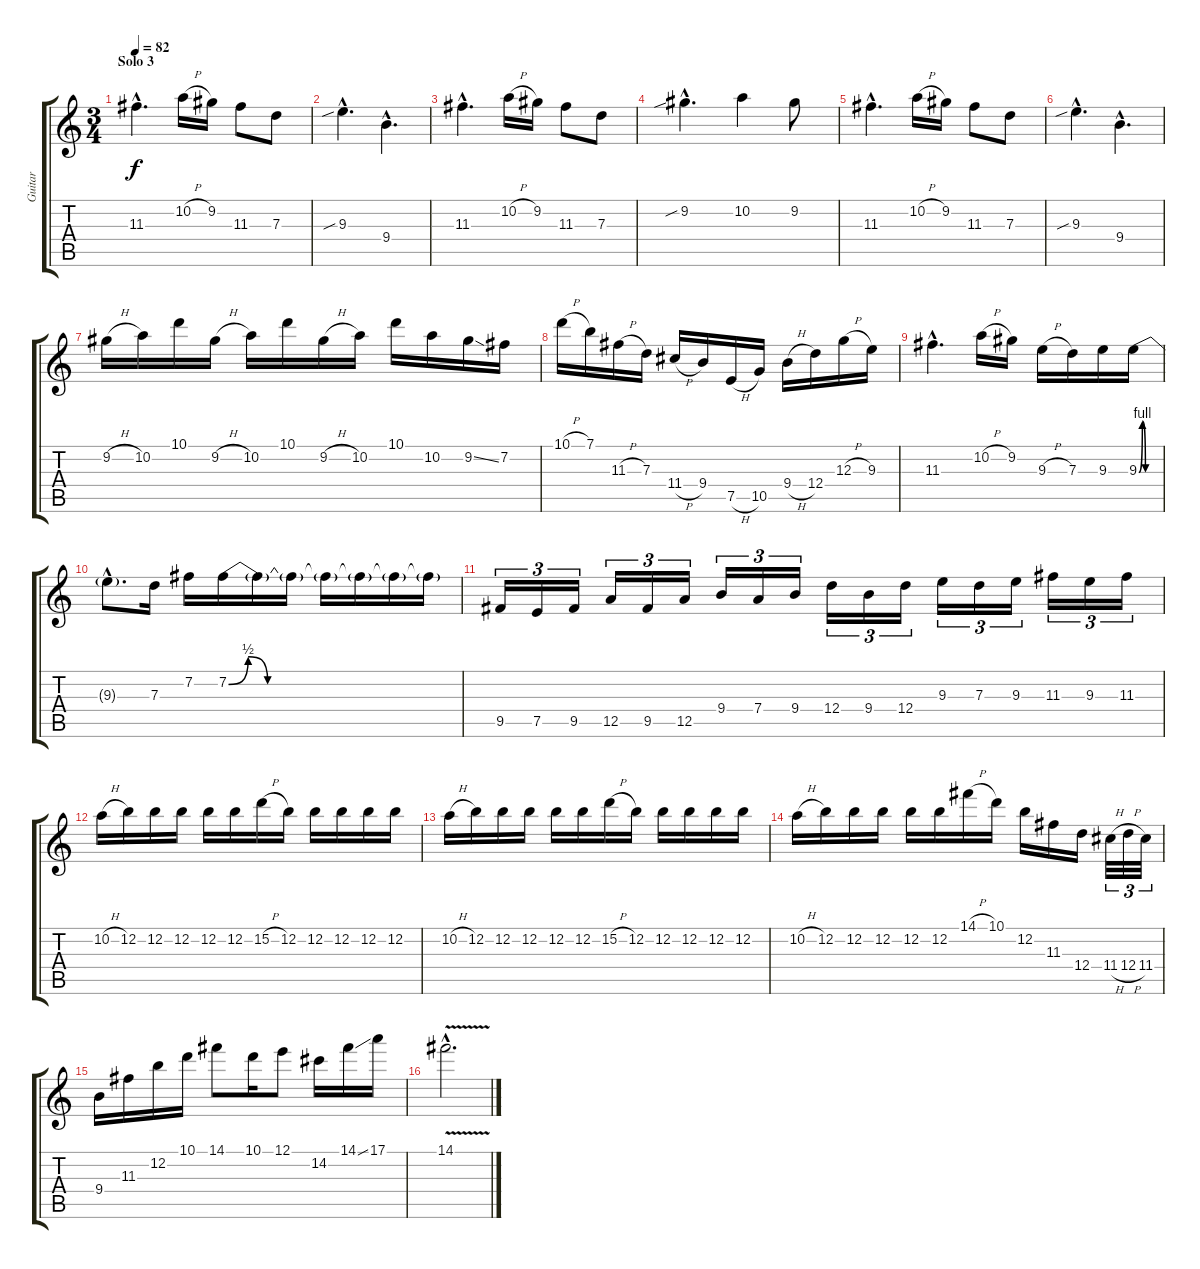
\track ("Guitar" "Guitar") {instrument overdrivenguitar}
\staff {score tabs}
\tuning (E4 B3 G3 D3 A2 E2) {hide}
\ts (3 4)
\section ("" "Solo 3")
\tempo 82
\clef g2
\ks c
11.3{hac}.4{d dy f} 10.2{h}.16 9.2.16 11.3.8 7.3.8 |
9.3{sib hac}.4{d} 9.4{hac}.4{d} |
11.3{hac}.4{d} 10.2{h}.16 9.2.16 11.3.8 7.3.8 |
9.2{sib hac}.4{d} 10.2.4 9.2.8 |
11.3{hac}.4{d} 10.2{h}.16 9.2.16 11.3.8 7.3.8 |
9.3{sib hac}.4{d} 9.4{hac}.4{d} |
9.2{h}.16 10.2.16 10.1.16 9.2{h}.16 10.2.16 10.1.16 9.2{h}.16 10.2.16 10.1.16 10.2.16 9.2{ss}.16 7.2.16 |
10.1{h}.16 7.1.16 11.3{h}.16 7.3.16 11.4{h}.16 9.4.16 7.5{h}.16 10.5.16 9.4{h}.16 12.4.16 12.3{h}.16 9.3.16 |
11.3{hac}.4{d} 10.2{h}.16 9.2.16 9.3{h}.16 7.3.16 9.3.16 9.3{be (custom 0 0 10 4 19 0 60 0)}.16 |
9.3{hac t}.8{d} 7.3.16 7.2.16 7.2{be (custom 0 0 5 2 10 0 60 0)}.16 7.2{t}.16 7.2{t}.16 7.2{t}.16 7.2{t}.16 7.2{t}.16 7.2{t}.16 |
9.5.16{tu (3 2)} 7.5.16{tu (3 2)} 9.5.16{tu (3 2)} 12.5.16{tu (3 2)} 9.5.16{tu (3 2)} 12.5.16{tu (3 2)} 9.4.16{tu (3 2)} 7.4.16{tu (3 2)} 9.4.16{tu (3 2)} 12.4.16{tu (3 2)} 9.4.16{tu (3 2)} 12.4.16{tu (3 2)} 9.3.16{tu (3 2)} 7.3.16{tu (3 2)} 9.3.16{tu (3 2)} 11.3.16{tu (3 2)} 9.3.16{tu (3 2)} 11.3.16{tu (3 2)} |
10.2{h}.16 12.2.16 12.2.16 12.2.16 12.2.16 12.2.16 15.2{h}.16 12.2.16 12.2.16 12.2.16 12.2.16 12.2.16 |
10.2{h}.16 12.2.16 12.2.16 12.2.16 12.2.16 12.2.16 15.2{h}.16 12.2.16 12.2.16 12.2.16 12.2.16 12.2.16 |
10.2{h}.16 12.2.16 12.2.16 12.2.16 12.2.16 12.2.16 14.1{h}.16 10.1.16 12.2.16 11.3.16 12.4.16 11.4{h}.32{tu (3 2)} 12.4{h}.32{tu (3 2)} 11.4.32{tu (3 2)} |
9.4.16 11.3.16 12.2.16 10.1.16 14.1.8 10.1.16 12.1.8 14.2.16 14.1{ss}.16 17.1.16 |
14.1{v hac}.2{d}
